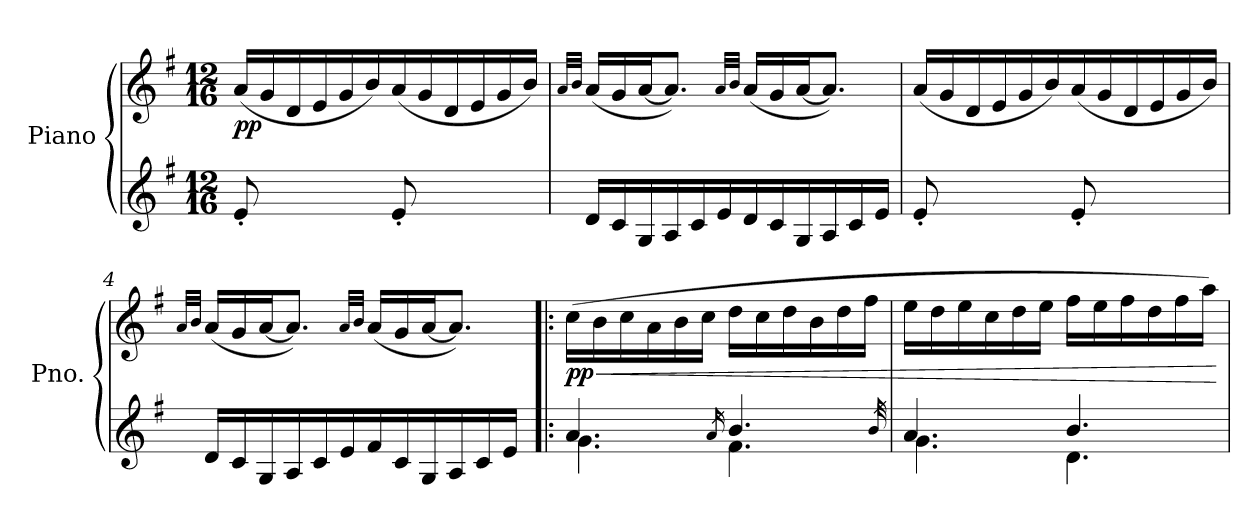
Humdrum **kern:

**kern	**kern	**dynam
*part1	*part1	*part1
*staff2	*staff1	*staff1/2
*I"Piano	*	*
*I'Pno.	*	*
*clefG2	*clefG2	*
*k[f#]	*k[f#]	*
*M12/16	*M12/16	*
*MM141	*MM141	*
=1	=1	=1
!	!	!LO:DY:b
8e'/	(<16a/LL	pp
.	16g/	.
16ryy	16d/	.
8ryy	16e/	.
.	16g/	.
16ryy	16b/)	.
8e'/	(<16a/	.
.	16g/	.
16ryy	16d/	.
8ryy	16e/	.
.	16g/	.
16ryy	16b/JJ)	.
=2	=2	=2
.	32qa/LLL	.
.	32qb/JJJ	.
16d/LL	(<16a/LL	.
16c/	16g/	.
16G/	[16a/J	.
16A/	8.a/J])	.
16c/	.	.
16e/	.	.
.	32qa/LLL	.
.	32qb/JJJ	.
16d/	(<16a/LL	.
16c/	16g/	.
16G/	[16a/J	.
16A/	8.a/J])	.
16c/	.	.
16e/JJ	.	.
=3	=3	=3
8e'/	(<16a/LL	.
.	16g/	.
16ryy	16d/	.
8ryy	16e/	.
.	16g/	.
16ryy	16b/)	.
8e'/	(<16a/	.
.	16g/	.
16ryy	16d/	.
8ryy	16e/	.
.	16g/	.
16ryy	16b/JJ)	.
!!LO:LB:g=z
=4	=4	=4
.	32qa/LLL	.
.	32qb/JJJ	.
16d/LL	(<16a/LL	.
16c/	16g/	.
16G/	[16a/J	.
16A/	8.a/J])	.
16c/	.	.
16e/	.	.
.	32qa/LLL	.
.	32qb/JJJ	.
16f#/	(<16a/LL	.
16c/	16g/	.
16G/	[16a/J	.
16A/	8.a/J])	.
16c/	.	.
16e/JJ	.	.
=5!|:	=5!|:	=5!|:
*^	*	*
!	!	!	!LO:HP:b
!	!	!	!LO:DY:n=1:b
4.a/	4.g\	(>16cc\LL	< pp
.	.	16b\	.
.	.	16cc\	.
.	.	16a\	.
.	.	16b\	.
.	.	16cc\JJ	.
16qa/	.	.	.
4.b/	4.f#\	16dd\LL	.
.	.	16cc\	.
.	.	16dd\	.
.	.	16b\	.
.	.	16dd\	.
.	.	16ff#\JJ	.
32qb/	.	.	.
=6	=6	=6	=6
4.a/	4.g\	16ee\LL	.
.	.	16dd\	.
.	.	16ee\	.
.	.	16cc\	.
.	.	16dd\	.
.	.	16ee\JJ	.
4.b/	4.d\	16ff#\LL	.
.	.	16ee\	.
.	.	16ff#\	.
.	.	16dd\	.
.	.	16ff#\	.
.	.	16aa\JJ)	.
*v	*v	*	*
.	.	[
=	=	=
*-	*-	*-
